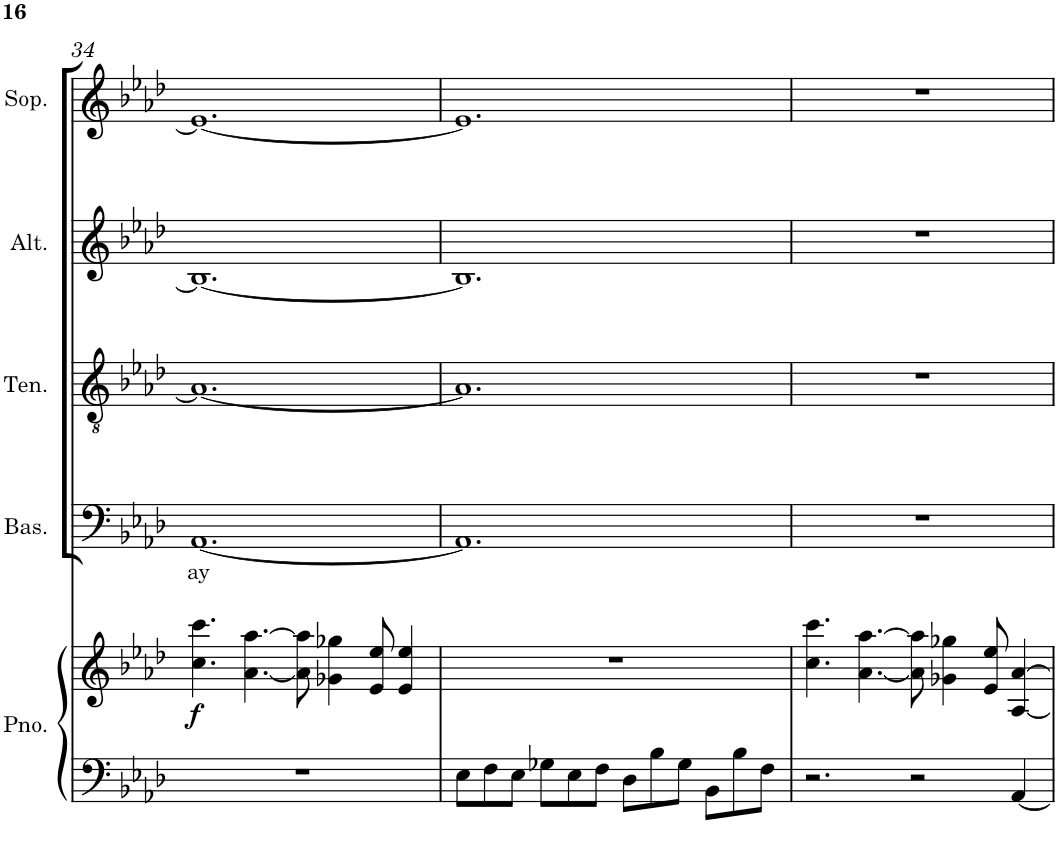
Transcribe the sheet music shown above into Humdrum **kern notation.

**kern	**kern	**dynam	**kern	**text	**kern	**kern	**kern
*part5	*part5	*part5	*part4	*part4	*part3	*part2	*part1
*staff6	*staff5	*staff5/6	*staff4	*staff4	*staff3	*staff2	*staff1
*I"Piano	*	*	*I"Bass	*	*I"Tenor	*I"Alto	*I"Soprano
*I'Pno.	*	*	*I'Bas.	*	*I'Ten.	*I'Alt.	*I'Sop.
!!LO:PB:g=z
*clefF4	*clefG2	*	*clefF4	*	*clefGv2	*clefG2	*clefG2
*k[b-e-a-d-]	*k[b-e-a-d-]	*	*k[b-e-a-d-]	*	*k[b-e-a-d-]	*k[b-e-a-d-]	*k[b-e-a-d-]
*A-:	*A-:	*	*A-:	*	*A-:	*A-:	*A-:
*M12/8	*M12/8	*	*M12/8	*	*M12/8	*M12/8	*M12/8
=34	=34	=34	=34	=34	=34	=34	=34
!	!	!LO:DY:b	!	!LO:LY:b	!	!	!
1.r	4.cc\ 4.ccc\	f	[1.AA-	ay	1.A-_	1.B-_	1.e-_
.	[4.a-\ [4.aa-\	.	.	.	.	.	.
.	8a-\] 8aa-\]	.	.	.	.	.	.
.	4g-X\ 4gg-X\	.	.	.	.	.	.
.	8e-/ 8ee-/	.	.	.	.	.	.
.	4e-/ 4ee-/	.	.	.	.	.	.
=35	=35	=35	=35	=35	=35	=35	=35
8E-\L	1.r	.	1.AA-]	.	1.A-]	1.B-]	1.e-]
8F\	.	.	.	.	.	.	.
8E-\J	.	.	.	.	.	.	.
8G-X\L	.	.	.	.	.	.	.
8E-\	.	.	.	.	.	.	.
8F\J	.	.	.	.	.	.	.
8D-\L	.	.	.	.	.	.	.
8B-\	.	.	.	.	.	.	.
8G-\J	.	.	.	.	.	.	.
8BB-\L	.	.	.	.	.	.	.
8B-\	.	.	.	.	.	.	.
8F\J	.	.	.	.	.	.	.
=36	=36	=36	=36	=36	=36	=36	=36
2.r	4.cc\ 4.ccc\	.	1.r	.	1.r	1.r	1.r
.	[4.a-\ [4.aa-\	.	.	.	.	.	.
2r	8a-\] 8aa-\]	.	.	.	.	.	.
.	4g-X\ 4gg-X\	.	.	.	.	.	.
.	8e-/ 8ee-/	.	.	.	.	.	.
[4AA-/	[4A-/ [4a-/	.	.	.	.	.	.
=	=	=	=	=	=	=	=
*-	*-	*-	*-	*-	*-	*-	*-
